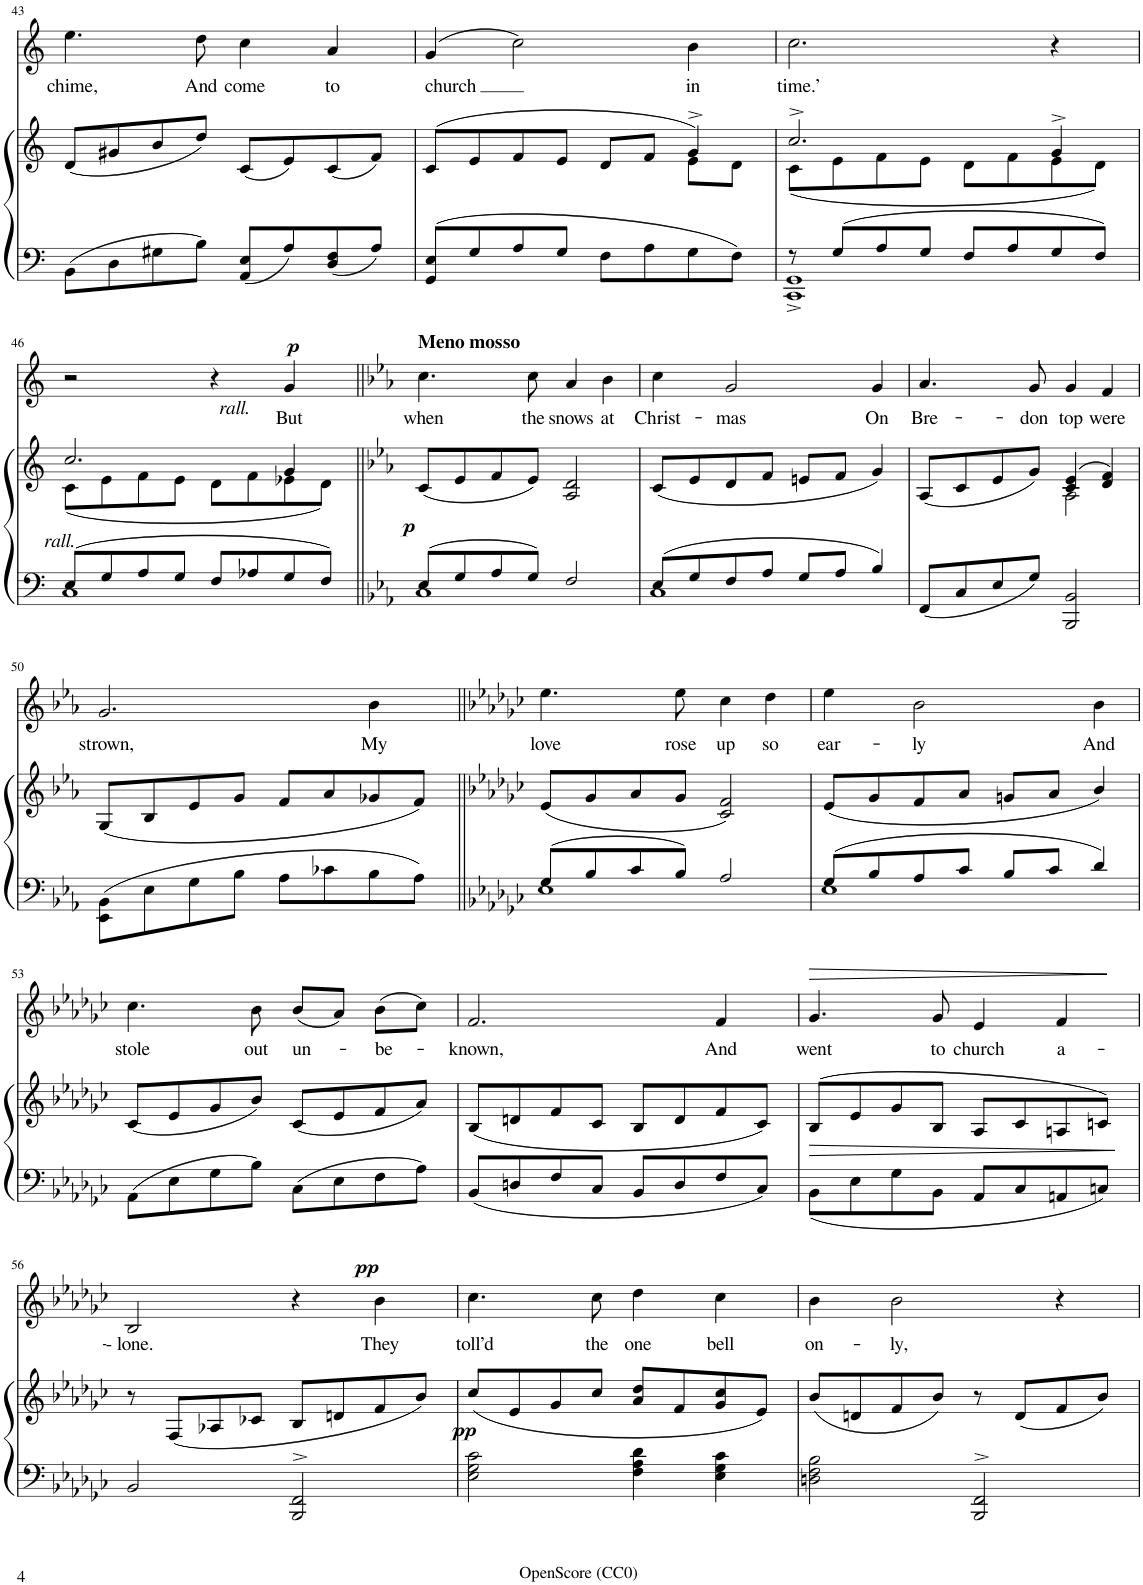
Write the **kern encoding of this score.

**kern	**kern	**dynam	**kern	**text	**dynam
*part2	*part2	*part2	*part1	*part1	*part1
*staff3	*staff2	*staff2/3	*staff1	*staff1	*staff1
*I"Piano	*	*	*I"Voice	*	*
*I'Pno	*	*	*	*	*
!!LO:PB:g=z
*clefF4	*clefG2	*	*clefG2	*	*
*k[]	*k[]	*	*k[]	*	*
*M4/4	*M4/4	*	*M4/4	*	*
=43	=43	=43	=43	=43	=43
!	!	!	!	!LO:LY:b	!
8BB\L	(8d/L	.	4.ee\	chime,	.
8D\	8g#X/	.	.	.	.
8G#X\	8b/	.	.	.	.
!	!	!	!	!LO:LY:b	!
8B\J	8dd/J)	.	8dd\	And	.
!	!	!	!	!LO:LY:b	!
8AA/ 8E/L	(8c/L	.	4cc\	come	.
8A/	8e/)	.	.	.	.
!	!	!	!	!LO:LY:b	!
8D/ 8F/	(8c/	.	4a/	to	.
8A/J	8f/J)	.	.	.	.
=44	=44	=44	=44	=44	=44
*	*^	*	*	*	*
!	!	!	!	!	!LO:LY:b	!
8GG/ 8E/L	(>8c/L	2.ryy	.	(4g/	church	.
8G/	8e/	.	.	.	.	.
8A/	8f/	.	.	2cc\)	.	.
8G/J	8e/J	.	.	.	.	.
8F\L	8d/L	.	.	.	.	.
8A\	8f/J	.	.	.	.	.
!	!	!	!	!	!LO:LY:b	!
8G\	4g^/)	8e\L	.	4b\	in	.
8F\J	.	8d\J	.	.	.	.
=45	=45	=45	=45	=45	=45	=45
*^	*	*	*	*	*	*
!	!	!	!	!	!	!LO:LY:b	!
8r	1CC^ 1GG^	2.cc^/	(8c\L	.	2.cc\	time.’	.
8G/L	.	.	8e\	.	.	.	.
8A/	.	.	8f\	.	.	.	.
8G/J	.	.	8e\J	.	.	.	.
8F/L	.	.	8d\L	.	.	.	.
8A/	.	.	8f\	.	.	.	.
8G/	.	4g^/	8e\	.	4r	.	.
8F/J	.	.	8d\J)	.	.	.	.
!!LO:LB:g=z
=46	=46	=46	=46	=46	=46	=46	=46
!	!	!LO:TX:b:i:t=rall.	!	!	!	!	!
8E/L	1C	2.cc/	(8c\L	.	2r	.	.
8G/	.	.	8e\	.	.	.	.
8A/	.	.	8f\	.	.	.	.
8G/J	.	.	8e\J	.	.	.	.
!	!	!	!	!	!LO:TX:b:i:t=rall.	!	!
8F/L	.	.	8d\L	.	4r	.	.
8A-X/	.	.	8f\	.	.	.	.
!	!	!	!	!	!	!LO:LY:b	!LO:DY:a
8G/	.	4g/	8e-X\	.	4g/	But	p
8F/J	.	.	8d\J)	.	.	.	.
*	*	*v	*v	*	*	*	*
=47||	=47||	=47||	=47||	=47||	=47||	=47||
*k[b-e-a-]	*	*k[b-e-a-]	*	*k[b-e-a-]	*	*
*	*	*^	*	*	*	*
!	!	!	!	!	!LO:TX:a:B:t=Meno mosso	!	!
!	!	!	!	!LO:DY:b	!	!LO:LY:b	!
*	*	*v	*v	*	*	*	*
8E-/L	1C	(8c/L	p	4.cc\	when	.
8G/	.	8e-/	.	.	.	.
8A-/	.	8f/	.	.	.	.
!	!	!	!	!	!LO:LY:b	!
8G/J	.	8e-/J)	.	8cc\	the	.
!	!	!	!	!	!LO:LY:b	!
2F/	.	2A-/ 2d/	.	4a-/	snows	.
!	!	!	!	!	!LO:LY:b	!
.	.	.	.	4b-\	at	.
=48	=48	=48	=48	=48	=48	=48
!	!	!	!	!	!LO:LY:b	!
8E-/L	1C	(8c/L	.	4cc\	Christ-	.
8G/	.	8e-/	.	.	.	.
!	!	!	!	!	!LO:LY:b	!
8F/	.	8d/	.	2g/	-mas	.
8A-/J	.	8f/J	.	.	.	.
8G/L	.	8en/L	.	.	.	.
8A-/J	.	8f/J	.	.	.	.
!	!	!	!	!	!LO:LY:b	!
4B-/	.	4g/)	.	4g/	On	.
*v	*v	*	*	*	*	*
=49	=49	=49	=49	=49	=49
*	*^	*	*	*	*
!	!	!	!	!	!LO:LY:b	!
8FF/L	(8A-/L	2ryy	.	4.a-/	Bre-	.
8C/	8c/	.	.	.	.	.
8E-/	8e-/	.	.	.	.	.
!	!	!	!	!	!LO:LY:b	!
8G/J	8g/J)	.	.	8g/	-don	.
!	!	!	!	!	!LO:LY:b	!
2BBB-/ 2BB-/	(>4c/ 4e-/	2A-\	.	4g/	top	.
!	!	!	!	!	!LO:LY:b	!
.	4d/ 4f/)	.	.	4f/	were	.
*	*v	*v	*	*	*	*
!!LO:LB:g=z
=50	=50	=50	=50	=50	=50
!	!	!	!	!LO:LY:b	!
8EE-\ 8BB-\L	(8G/L	.	2.g/	strown,	.
8E-\	8B-/	.	.	.	.
8G\	8e-/	.	.	.	.
8B-\J	8g/J	.	.	.	.
8A-\L	8f/L	.	.	.	.
8c-X\	8a-/	.	.	.	.
!	!	!	!	!LO:LY:b	!
8B-\	8g-X/	.	4b-\	My	.
8A-\J	8f/J)	.	.	.	.
=51||	=51||	=51||	=51||	=51||	=51||
*k[b-e-a-d-g-c-]	*k[b-e-a-d-g-c-]	*	*k[b-e-a-d-g-c-]	*	*
*^	*	*	*	*	*
!	!	!	!	!	!LO:LY:b	!
8G-/L	1E-	(8e-/L	.	4.ee-\	love	.
8B-/	.	8g-/	.	.	.	.
8c-/	.	8a-/	.	.	.	.
!	!	!	!	!	!LO:LY:b	!
8B-/J	.	8g-/J	.	8ee-\	rose	.
!	!	!	!	!	!LO:LY:b	!
2A-/	.	2c-/ 2f/)	.	4cc-\	up	.
!	!	!	!	!	!LO:LY:b	!
.	.	.	.	4dd-\	so	.
=52	=52	=52	=52	=52	=52	=52
!	!	!	!	!	!LO:LY:b	!
8G-/L	1E-	(<8e-/L	.	4ee-\	ear-	.
8B-/	.	8g-/	.	.	.	.
!	!	!	!	!	!LO:LY:b	!
8A-/	.	8f/	.	2b-\	-ly	.
8c-/J	.	8a-/J	.	.	.	.
8B-/L	.	8gn/L	.	.	.	.
8c-/J	.	8a-/J	.	.	.	.
!	!	!	!	!	!LO:LY:b	!
4d-/	.	4b-/)	.	4b-\	And	.
*v	*v	*	*	*	*	*
!!LO:LB:g=z
=53	=53	=53	=53	=53	=53
!	!	!	!	!LO:LY:b	!
8AA-\L	(8c-/L	.	4.cc-\	stole	.
8E-\	8e-/	.	.	.	.
8G-\	8g-/	.	.	.	.
!	!	!	!	!LO:LY:b	!
8B-\J	8b-/J)	.	8b-\	out	.
!	!	!	!	!LO:LY:b	!
8C-\L	(8c-/L	.	(8b-/L	un-	.
8E-\	8e-/	.	8a-/J)	.	.
!	!	!	!	!LO:LY:b	!
8F\	8f/	.	(8b-\L	-be-	.
8A-\J	8a-/J)	.	8cc-\J)	.	.
=54	=54	=54	=54	=54	=54
!	!	!	!	!LO:LY:b	!
8BB-/L	(8B-/L	.	2.f/	-known,	.
8Dn/	8dn/	.	.	.	.
8F/	8f/	.	.	.	.
8C-/J	8c-/J	.	.	.	.
8BB-/L	8B-/L	.	.	.	.
8D/	8d/	.	.	.	.
!	!	!	!	!LO:LY:b	!
8F/	8f/	.	4f/	And	.
8C-/J	8c-/J)	.	.	.	.
=55	=55	=55	=55	=55	=55
!	!	!LO:HP:b	!	!LO:LY:b	!LO:HP:b
8BB-\L	(>8B-/L	>	4.g-/	went	>
8E-\	8e-/	.	.	.	.
8G-\	8g-/	.	.	.	.
!	!	!	!	!LO:LY:b	!
8BB-\J	8B-/J	.	8g-/	to	.
!	!	!	!	!LO:LY:b	!
8AA-/L	8A-/L	.	4e-/	church	.
8C-/	8c-/	.	.	.	.
!	!	!	!	!LO:LY:b	!
8AAn/	8An/	.	4f/	a-	.
8Cn/J	8cn/J)	.	.	.	.
.	.	]	.	.	]
!!LO:LB:g=z
=56	=56	=56	=56	=56	=56
!	!	!	!	!LO:LY:b	!
2BB-/	8r	.	2B-/	-- lone.	.
.	(8F/L	.	.	.	.
.	8A-X/	.	.	.	.
.	8c-X/J	.	.	.	.
2BBB-/^> 2FF/^>	8B-/L	.	4r	.	.
.	8dn/	.	.	.	.
!	!	!	!	!LO:LY:b	!LO:DY:a
.	8f/	.	4b-\	They	pp
.	8b-/J)	.	.	.	.
=57	=57	=57	=57	=57	=57
!	!	!LO:DY:b	!	!LO:LY:b	!
2E-\ 2G-\ 2c-\	(8cc-/L	pp	4.cc-\	toll’d	.
.	8e-/	.	.	.	.
.	8g-/	.	.	.	.
!	!	!	!	!LO:LY:b	!
.	8cc-/J	.	8cc-\	the	.
!	!	!	!	!LO:LY:b	!
4F\ 4A-\ 4d-\	8a-/ 8dd-/L	.	4dd-\	one	.
.	8f/	.	.	.	.
!	!	!	!	!LO:LY:b	!
4E-\ 4G-\ 4c-\	8g-/ 8cc-/	.	4cc-\	bell	.
.	8e-/J)	.	.	.	.
=58	=58	=58	=58	=58	=58
!	!	!	!	!LO:LY:b	!
2Dn\ 2F\ 2B-\	(8b-/L	.	4b-\	on-	.
.	8dn/	.	.	.	.
!	!	!	!	!LO:LY:b	!
.	8f/	.	2b-\	-ly,	.
.	8b-/J)	.	.	.	.
2BBB-/^> 2FF/^>	8r	.	.	.	.
.	(8d/L	.	.	.	.
.	8f/	.	4r	.	.
.	8b-/J)	.	.	.	.
=	=	=	=	=	=
*-	*-	*-	*-	*-	*-
